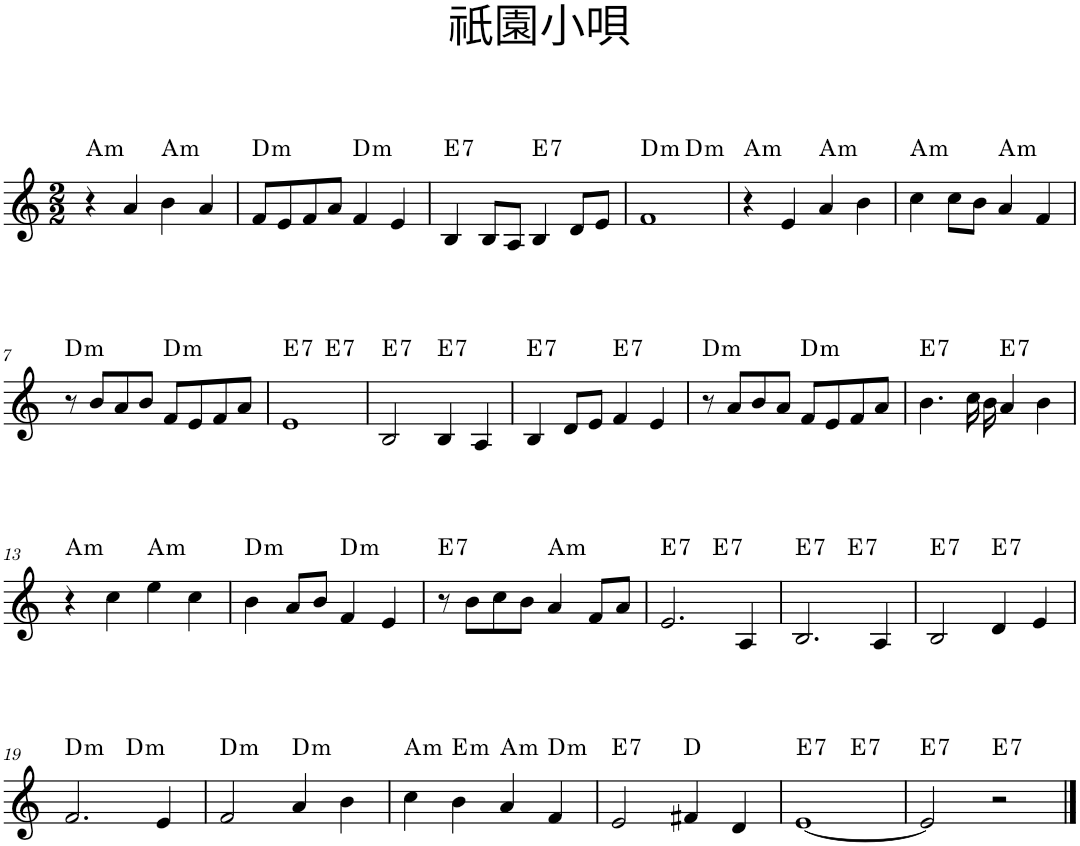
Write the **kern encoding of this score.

**kern	**harte
*part1	*part1
*staff1	*
*I"Piano	*
*I'Pno.	*
*clefG2	*
*k[]	*
*M2/2	*
=1	=1
!	!LO:H:kt=m
4r	A:min
4a/	.
!	!LO:H:kt=m
4b\	A:min
4a/	.
=2	=2
!	!LO:H:kt=m
8f/L	D:min
8e/	.
8f/	.
8a/J	.
!	!LO:H:kt=m
4f/	D:min
4e/	.
=3	=3
!	!LO:H:kt=7
4B/	E:7
8B/L	.
8A/J	.
!	!LO:H:kt=7
4B/	E:7
8d/L	.
8e/J	.
=4	=4
!	!LO:H:kt=m
*^	*
1f	2ryy	D:min
!	!	!LO:H:kt=m
.	2ryy	D:min
=5	=5	=5
!	!	!LO:H:kt=m
*v	*v	*
4r	A:min
4e/	.
!	!LO:H:kt=m
4a/	A:min
4b\	.
=6	=6
!	!LO:H:kt=m
4cc\	A:min
8cc\L	.
8b\J	.
!	!LO:H:kt=m
4a/	A:min
4f/	.
!!LO:LB:g=z
=7	=7
!	!LO:H:kt=m
8r	D:min
8b/L	.
8a/	.
8b/J	.
!	!LO:H:kt=m
8f/L	D:min
8e/	.
8f/	.
8a/J	.
=8	=8
!	!LO:H:kt=7
*^	*
1e	2ryy	E:7
!	!	!LO:H:kt=7
.	2ryy	E:7
=9	=9	=9
!	!	!LO:H:kt=7
*v	*v	*
2B/	E:7
!	!LO:H:kt=7
4B/	E:7
4A/	.
=10	=10
!	!LO:H:kt=7
4B/	E:7
8d/L	.
8e/J	.
!	!LO:H:kt=7
4f/	E:7
4e/	.
=11	=11
!	!LO:H:kt=m
8r	D:min
8a/L	.
8b/	.
8a/J	.
!	!LO:H:kt=m
8f/L	D:min
8e/	.
8f/	.
8a/J	.
=12	=12
!	!LO:H:kt=7
4.b\	E:7
16cc\	.
16b\	.
!	!LO:H:kt=7
4a/	E:7
4b\	.
!!LO:LB:g=z
=13	=13
!	!LO:H:kt=m
4r	A:min
4cc\	.
!	!LO:H:kt=m
4ee\	A:min
4cc\	.
=14	=14
!	!LO:H:kt=m
4b\	D:min
8a/L	.
8b/J	.
!	!LO:H:kt=m
4f/	D:min
4e/	.
=15	=15
!	!LO:H:kt=7
8r	E:7
8b\L	.
8cc\	.
8b\J	.
!	!LO:H:kt=m
4a/	A:min
8f/L	.
8a/J	.
=16	=16
!	!LO:H:kt=7
*^	*
2.e/	2ryy	E:7
!	!	!LO:H:kt=7
.	2ryy	E:7
4A/	.	.
=17	=17	=17
!	!	!LO:H:kt=7
2.B/	2ryy	E:7
!	!	!LO:H:kt=7
.	2ryy	E:7
4A/	.	.
=18	=18	=18
!	!	!LO:H:kt=7
*v	*v	*
2B/	E:7
!	!LO:H:kt=7
4d/	E:7
4e/	.
!!LO:LB:g=z
=19	=19
!	!LO:H:kt=m
*^	*
2.f/	2ryy	D:min
!	!	!LO:H:kt=m
.	2ryy	D:min
4e/	.	.
=20	=20	=20
!	!	!LO:H:kt=m
*v	*v	*
2f/	D:min
!	!LO:H:kt=m
4a/	D:min
4b\	.
=21	=21
!	!LO:H:kt=m
4cc\	A:min
!	!LO:H:kt=m
4b\	E:min
!	!LO:H:kt=m
4a/	A:min
!	!LO:H:kt=m
4f/	D:min
=22	=22
!	!LO:H:kt=7
2e/	E:7
4f#X/	D:maj
4d/	.
=23	=23
!	!LO:H:kt=7
*^	*
[<1e	2ryy	E:7
!	!	!LO:H:kt=7
.	2ryy	E:7
=24	=24	=24
!	!	!LO:H:kt=7
*v	*v	*
2e/]	E:7
!	!LO:H:kt=7
2r	E:7
==	==
*-	*-
